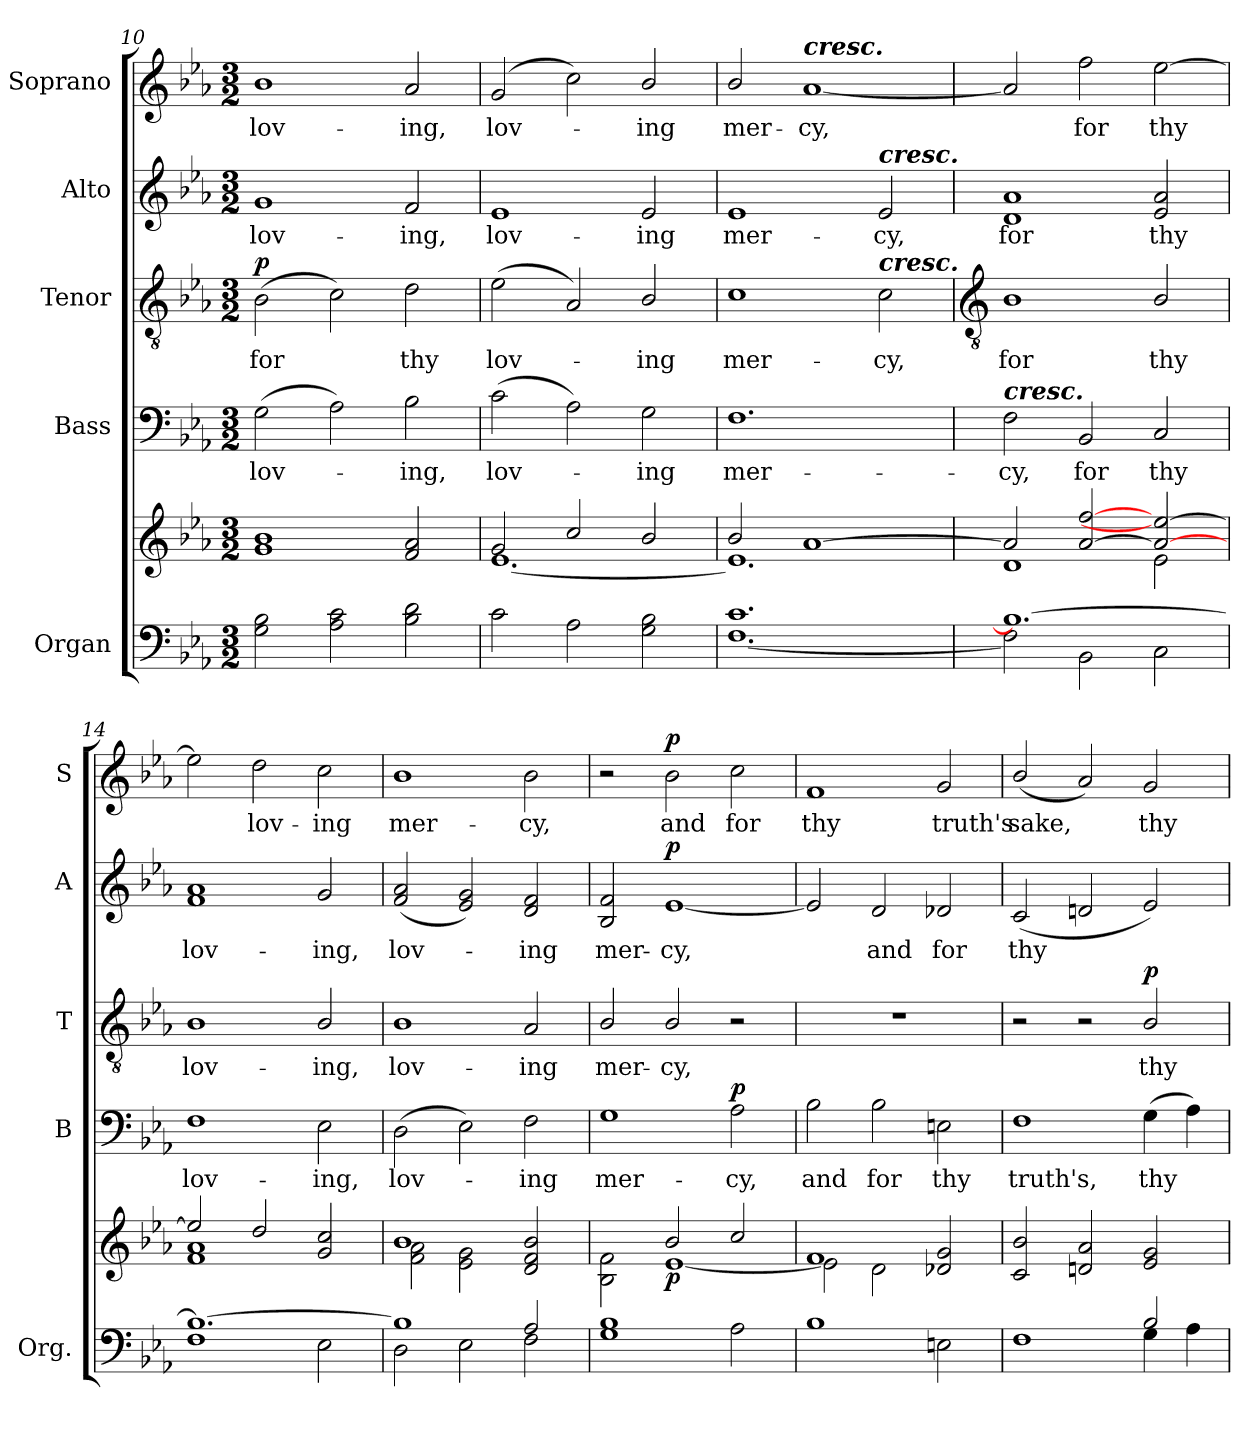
**kern	**kern	**dynam	**kern	**text	**dynam	**kern	**text	**dynam	**kern	**text	**dynam	**kern	**text	**dynam
*part5	*part5	*part5	*part4	*part4	*part4	*part3	*part3	*part3	*part2	*part2	*part2	*part1	*part1	*part1
*staff6	*staff5	*staff5/6	*staff4	*staff4	*staff4	*staff3	*staff3	*staff3	*staff2	*staff2	*staff2	*staff1	*staff1	*staff1
*I"Organ	*	*	*I"Bass	*	*	*I"Tenor	*	*	*I"Alto	*	*	*I"Soprano	*	*
*I'Org.	*	*	*I'B	*	*	*I'T	*	*	*I'A	*	*	*I'S	*	*
*clefF4	*clefG2	*	*clefF4	*	*	*clefGv2	*	*	*clefG2	*	*	*clefG2	*	*
*k[b-e-a-]	*k[b-e-a-]	*	*k[b-e-a-]	*	*	*k[b-e-a-]	*	*	*k[b-e-a-]	*	*	*k[b-e-a-]	*	*
*E-:	*E-:	*	*E-:	*	*	*E-:	*	*	*E-:	*	*	*E-:	*	*
*M3/2	*M3/2	*	*M3/2	*	*	*M3/2	*	*	*M3/2	*	*	*M3/2	*	*
=10	=10	=10	=10	=10	=10	=10	=10	=10	=10	=10	=10	=10	=10	=10
*^	*^	*	*	*	*	*	*	*	*	*	*	*	*	*
!	!	!	!	!	!	!LO:LY:b	!	!	!LO:LY:b	!LO:DY:b	!	!LO:LY:b	!	!	!LO:LY:b	!
2G\ 2B-\	2ryy	1b-/	1g\	.	(>2G	lov-	.	(>2B-	for	p	1g	lov-	.	1b-	lov-	.
2A-\ 2c\	2ryy	.	.	.	2A-)	.	.	2c)	.	.	.	.	.	.	.	.
!	!	!	!	!	!	!LO:LY:b	!	!	!LO:LY:b	!	!	!LO:LY:b	!	!	!LO:LY:b	!
2B-\ 2d\	2ryy	2f/ 2a-/	2ryy	.	2B-	ing,	.	2d	thy	.	2f	-ing,	.	2a-	-ing,	.
=11	=11	=11	=11	=11	=11	=11	=11	=11	=11	=11	=11	=11	=11	=11	=11	=11
!	!	!	!	!	!	!LO:LY:b	!	!	!LO:LY:b	!	!	!LO:LY:b	!	!	!LO:LY:b	!
2c\	2ryy	2g/	[1.e-\	.	(>2c	lov-	.	(<2e-	lov-	.	1e-	lov-	.	(<2g	lov-	.
2A-\	2ryy	2cc/	.	.	2A-)	.	.	2A-)	.	.	.	.	.	2cc)	.	.
!	!	!	!	!	!	!LO:LY:b	!	!	!LO:LY:b	!	!	!LO:LY:b	!	!	!LO:LY:b	!
2G\ 2B-\	2ryy	2b-/	.	.	2G	ing	.	2B-/	ing	.	2e-	-ing	.	2b-/	ing	.
=12	=12	=12	=12	=12	=12	=12	=12	=12	=12	=12	=12	=12	=12	=12	=12	=12
!	!	!	!	!	!	!LO:LY:b	!	!	!LO:LY:b	!	!	!LO:LY:b	!	!	!LO:LY:b	!
1.c/	[1.F\	2b-/	1.e-\]	.	1.F	mer-	.	1c	mer-	.	1e-	mer-	.	2b-/	mer-	.
!	!	!	!	!	!	!	!	!	!	!	!	!	!	!LO:TX:a:Bi:t=cresc.	!	!
!	!	!	!	!	!	!	!	!	!	!	!	!	!	!	!LO:LY:b	!
.	.	[1a-/	.	.	.	.	.	.	.	.	.	.	.	[1a-	-cy,	.
!	!	!	!	!	!	!	!	!	!	!	!LO:TX:a:Bi:t=cresc.	!	!	!	!	!
!	!	!	!	!	!	!	!	!LO:TX:a:Bi:t=cresc.	!	!	!	!	!	!	!	!
!	!	!	!	!	!	!	!	!	!LO:LY:b	!	!	!LO:LY:b	!	!	!	!
.	.	.	.	.	.	.	.	2c	-cy,	.	2e-	-cy,	.	.	.	.
!!LO:LB:g=z
=13	=13	=13	=13	=13	=13	=13	=13	=13	=13	=13	=13	=13	=13	=13	=13	=13
*	*	*	*	*	*	*	*	*clefGv2	*	*	*	*	*	*	*	*
!	!	!	!	!	!LO:TX:a:Bi:t=cresc.	!	!	!	!	!	!	!	!	!	!	!
!	!	!	!	!	!	!LO:LY:b	!	!	!LO:LY:b	!	!	!LO:LY:b	!	!	!	!
1.B-/_	2F\]	2a-/]	1d\	.	2F	-cy,	.	1B-	for	.	1d 1a-	for	.	2a-]	.	.
!	!	!	!	!	!	!LO:LY:b	!	!	!	!	!	!	!	!	!LO:LY:b	!
.	2BB-\	[2a-/ [2ff/	.	.	2BB-	for	.	.	.	.	.	.	.	2ff	for	.
!	!	!	!	!	!	!LO:LY:b	!	!	!LO:LY:b	!	!	!LO:LY:b	!	!	!LO:LY:b	!
.	2C\	2a-/_ 2ee-/_	2e-\	.	2C	thy	.	2B-/	thy	.	2e- 2a-	thy	.	[2ee-	thy	.
=14	=14	=14	=14	=14	=14	=14	=14	=14	=14	=14	=14	=14	=14	=14	=14	=14
!	!	!	!	!	!	!LO:LY:b	!	!	!LO:LY:b	!	!	!LO:LY:b	!	!	!	!
1.B-/_	1F\	2ee-/]	1f\ 1a-\	.	1F	lov-	.	1B-/	lov-	.	1f 1a-	lov-	.	2ee-]	.	.
!	!	!	!	!	!	!	!	!	!	!	!	!	!	!	!LO:LY:b	!
.	.	2dd/	.	.	.	.	.	.	.	.	.	.	.	2dd	lov-	.
!	!	!	!	!	!	!LO:LY:b	!	!	!LO:LY:b	!	!	!LO:LY:b	!	!	!LO:LY:b	!
.	2E-\	2g/ 2cc/	2ryy	.	2E-	-ing,	.	2B-/	-ing,	.	2g	-ing,	.	2cc	-ing	.
=15	=15	=15	=15	=15	=15	=15	=15	=15	=15	=15	=15	=15	=15	=15	=15	=15
!	!	!	!	!	!	!LO:LY:b	!	!	!LO:LY:b	!	!	!LO:LY:b	!	!	!LO:LY:b	!
1B-/]	2D\	1b-/	2f\ 2a-\	.	(>2D	lov-	.	1B-/	lov-	.	(<2f 2a-	lov-	.	1b-	mer-	.
.	2E-\	.	2e-\ 2g\	.	2E-)	.	.	.	.	.	2e- 2g)	.	.	.	.	.
!	!	!	!	!	!	!LO:LY:b	!	!	!LO:LY:b	!	!	!LO:LY:b	!	!	!LO:LY:b	!
2A-/	2F\	2d/ 2f/ 2b-/	2ryy	.	2F	ing	.	2A-/	-ing	.	2d 2f	ing	.	2b-	-cy,	.
=16	=16	=16	=16	=16	=16	=16	=16	=16	=16	=16	=16	=16	=16	=16	=16	=16
!	!	!	!	!	!	!LO:LY:b	!	!	!LO:LY:b	!	!	!LO:LY:b	!	!	!	!
1B-/	1G\	2ryy	2B-\ 2f\	.	1G	mer-	.	2B-/	mer-	.	2B- 2f	mer-	.	2r	.	.
!	!	!	!	!LO:DY:b	!	!	!	!	!LO:LY:b	!	!	!LO:LY:b	!LO:DY:b	!	!LO:LY:b	!LO:DY:b
.	.	2b-/	[1e-\	p	.	.	.	2B-/	-cy,	.	[1e-	cy,	p	2b-	and	p
!	!	!	!	!	!	!LO:LY:b	!LO:DY:b	!	!	!	!	!	!	!	!LO:LY:b	!
2ryy	2A-\	2cc/	.	.	2A-	-cy,	p	2r	.	.	.	.	.	2cc	for	.
=17	=17	=17	=17	=17	=17	=17	=17	=17	=17	=17	=17	=17	=17	=17	=17	=17
!	!	!	!	!	!	!LO:LY:b	!	!LO:N:vis=1	!	!	!	!	!	!	!LO:LY:b	!
1B-/	2ryy	1f/	2e-\]	.	2B-	and	.	1.r	.	.	2e-]	.	.	1f	thy	.
!	!	!	!	!	!	!LO:LY:b	!	!	!	!	!	!LO:LY:b	!	!	!	!
.	2ryy	.	2d\	.	2B-	for	.	.	.	.	2d	and	.	.	.	.
!	!	!	!	!	!	!LO:LY:b	!	!	!	!	!	!LO:LY:b	!	!	!LO:LY:b	!
2En\	2ryy	2d-X/ 2g/	2ryy	.	2En	thy	.	.	.	.	2d-X	for	.	2g	truth's	.
=18	=18	=18	=18	=18	=18	=18	=18	=18	=18	=18	=18	=18	=18	=18	=18	=18
!	!	!	!	!	!	!LO:LY:b	!	!	!	!	!	!LO:LY:b	!	!	!LO:LY:b	!
1F/	2ryy	2c/ 2b-/	2ryy	.	1F	truth's,	.	2r	.	.	(<2c	thy	.	(<2b-/	sake,	.
.	2ryy	2dn/ 2a-/	2ryy	.	.	.	.	2r	.	.	2dn	.	.	2a-)	.	.
!	!	!	!	!	!	!LO:LY:b	!	!	!LO:LY:b	!LO:DY:b	!	!	!	!	!LO:LY:b	!
2B-/	4G\	2e-/ 2g/	2ryy	.	(>4G	thy	.	2B-/	thy	p	2e-)	.	.	2g	thy	.
.	4A-\	.	.	.	4A-)	.	.	.	.	.	.	.	.	.	.	.
*v	*v	*	*	*	*	*	*	*	*	*	*	*	*	*	*	*
*	*v	*v	*	*	*	*	*	*	*	*	*	*	*	*	*
=	=	=	=	=	=	=	=	=	=	=	=	=	=	=
*-	*-	*-	*-	*-	*-	*-	*-	*-	*-	*-	*-	*-	*-	*-
